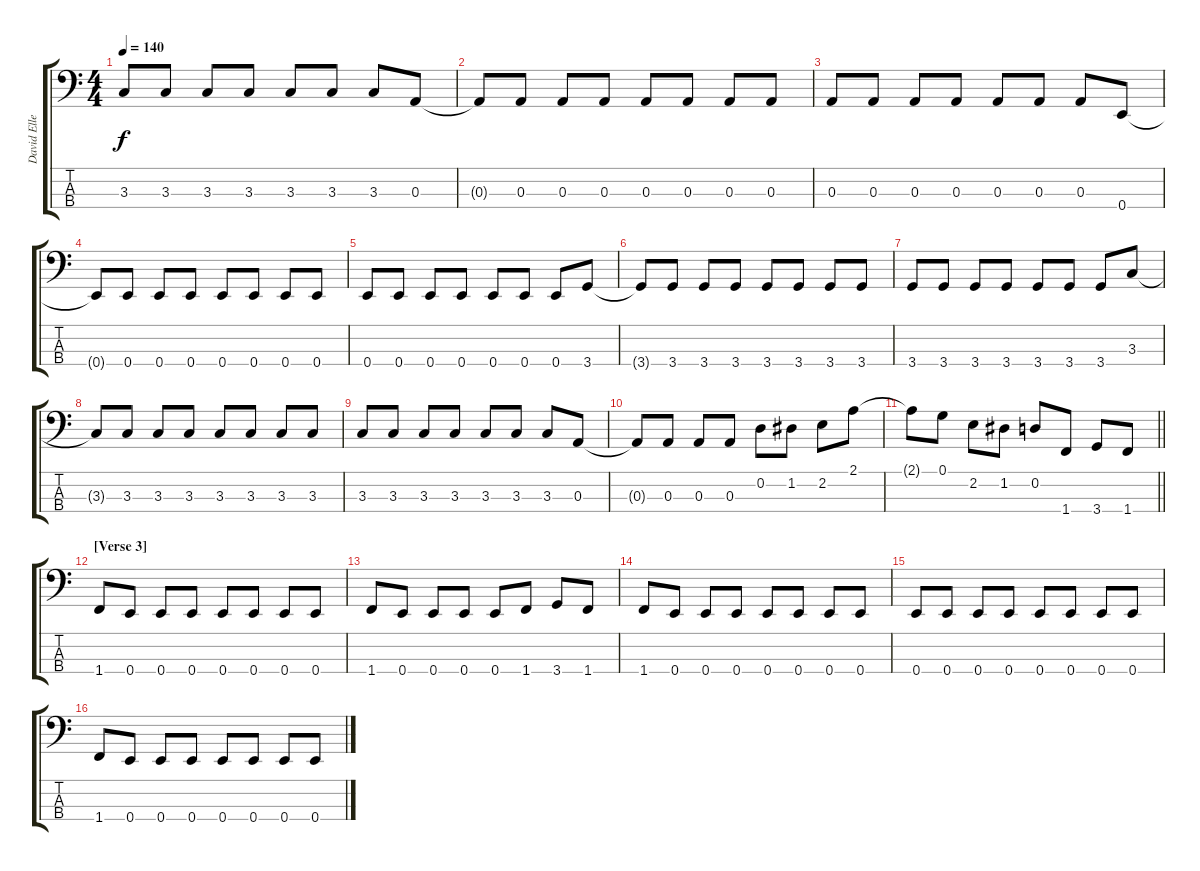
\track ("David Ellefson" "David Elle") {instrument electricbasspick}
\staff {score tabs}
\tuning (G2 D2 A1 E1) {hide}
\ts (4 4)
\tempo 140
\clef f4
\ks c
3.3.8{dy f} 3.3.8 3.3.8 3.3.8 3.3.8 3.3.8 3.3.8 0.3.8 |
0.3{t}.8 0.3.8 0.3.8 0.3.8 0.3.8 0.3.8 0.3.8 0.3.8 |
0.3.8 0.3.8 0.3.8 0.3.8 0.3.8 0.3.8 0.3.8 0.4.8 |
0.4{t}.8 0.4.8 0.4.8 0.4.8 0.4.8 0.4.8 0.4.8 0.4.8 |
0.4.8 0.4.8 0.4.8 0.4.8 0.4.8 0.4.8 0.4.8 3.4.8 |
3.4{t}.8 3.4.8 3.4.8 3.4.8 3.4.8 3.4.8 3.4.8 3.4.8 |
3.4.8 3.4.8 3.4.8 3.4.8 3.4.8 3.4.8 3.4.8 3.3.8 |
3.3{t}.8 3.3.8 3.3.8 3.3.8 3.3.8 3.3.8 3.3.8 3.3.8 |
3.3.8 3.3.8 3.3.8 3.3.8 3.3.8 3.3.8 3.3.8 0.3.8 |
0.3{t}.8 0.3.8 0.3.8 0.3.8 0.2.8 1.2.8 2.2.8 2.1.8 |
\barLineRight lightlight
2.1{t}.8 0.1.8 2.2.8 1.2.8 0.2.8 1.4.8 3.4.8 1.4.8 |
\section ("" "[Verse 3]")
1.4.8 0.4.8 0.4.8 0.4.8 0.4.8 0.4.8 0.4.8 0.4.8 |
1.4.8 0.4.8 0.4.8 0.4.8 0.4.8 1.4.8 3.4.8 1.4.8 |
1.4.8 0.4.8 0.4.8 0.4.8 0.4.8 0.4.8 0.4.8 0.4.8 |
0.4.8 0.4.8 0.4.8 0.4.8 0.4.8 0.4.8 0.4.8 0.4.8 |
1.4.8 0.4.8 0.4.8 0.4.8 0.4.8 0.4.8 0.4.8 0.4.8
